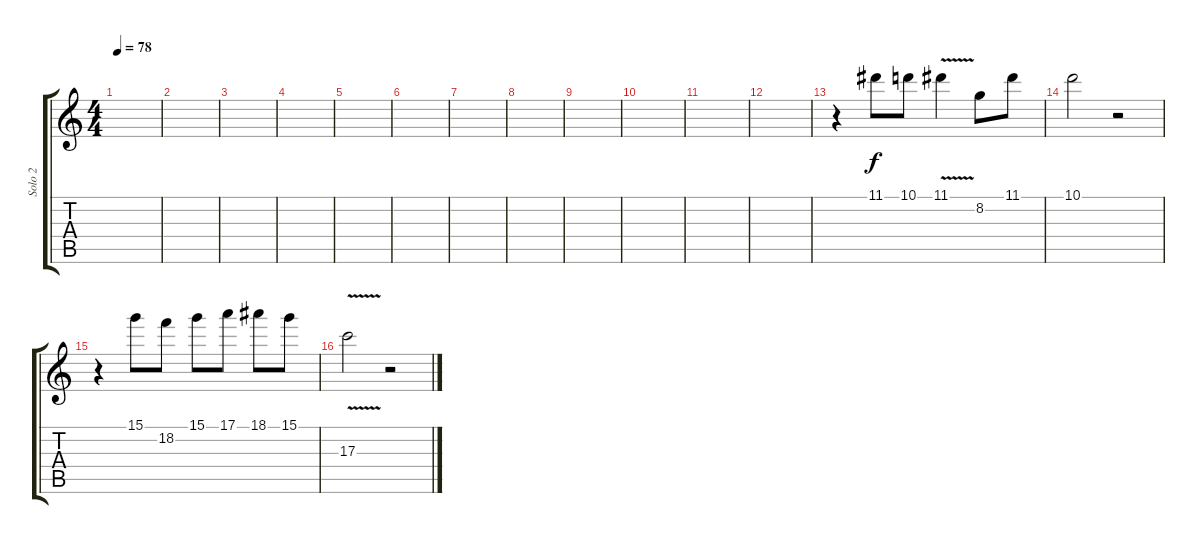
\track ("Solo 2" "Solo 2") {instrument distortionguitar}
\staff {score tabs}
\tuning (E4 B3 G3 D3 A2 E2) {hide}
\ts (4 4)
\tempo 78
\clef g2
\ks c
|
|
|
|
|
|
|
|
|
|
|
|
r.4 11.1.8 10.1.8 11.1{v}.4 8.2.8 11.1.8 |
10.1.2 r.2 |
r.4 15.1.8 18.2.8 15.1.8 17.1.8 18.1.8 15.1.8 |
17.3{v}.2 r.2
